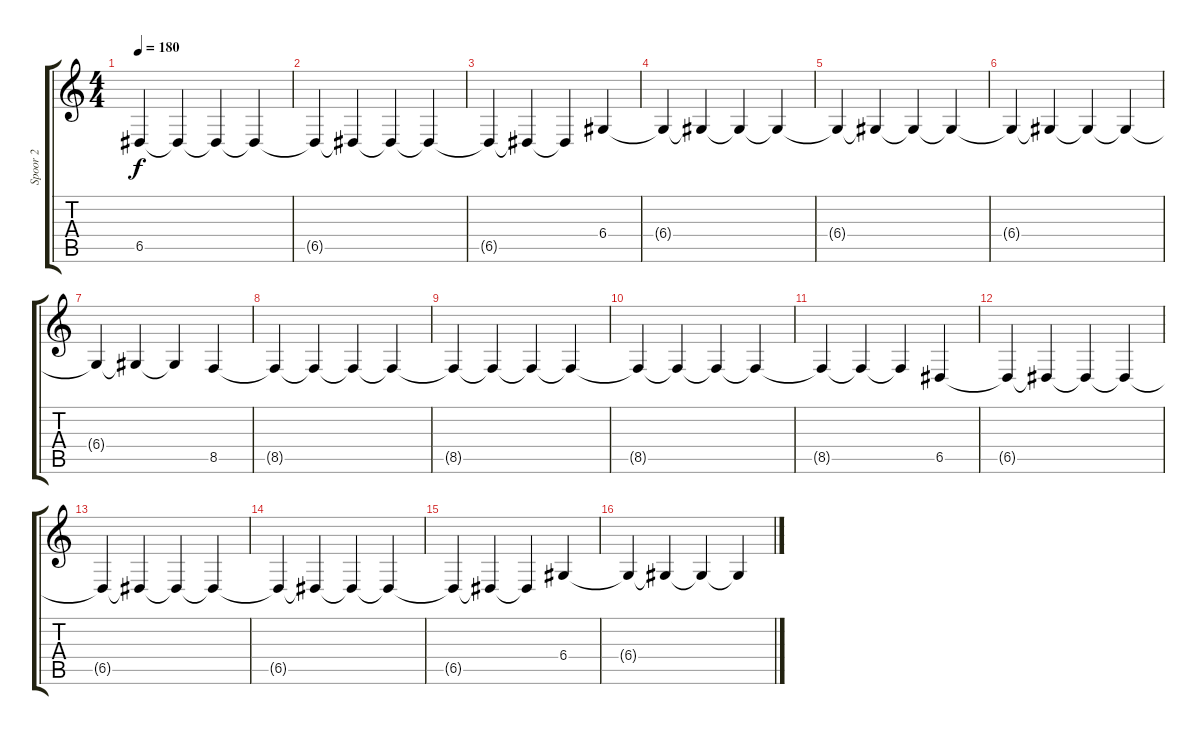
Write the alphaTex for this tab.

\track ("Spoor 2" "Spoor 2") {instrument violin}
\staff {score tabs}
\tuning (E4 B3 G3 D3 A2 E2) {hide}
\ts (4 4)
\tempo 180
\clef g2
\ks c
6.5{t}.4{dy f} 6.5{t}.4 6.5{t}.4 6.5{t}.4 |
6.5{t}.4 6.5{t}.4 6.5{t}.4 6.5{t}.4 |
6.5{t}.4 6.5{t}.4 6.5{t}.4 6.4.4 |
6.4{t}.4 6.4{t}.4 6.4{t}.4 6.4{t}.4 |
6.4{t}.4 6.4{t}.4 6.4{t}.4 6.4{t}.4 |
6.4{t}.4 6.4{t}.4 6.4{t}.4 6.4{t}.4 |
6.4{t}.4 6.4{t}.4 6.4{t}.4 8.5.4 |
8.5{t}.4 8.5{t}.4 8.5{t}.4 8.5{t}.4 |
8.5{t}.4 8.5{t}.4 8.5{t}.4 8.5{t}.4 |
8.5{t}.4 8.5{t}.4 8.5{t}.4 8.5{t}.4 |
8.5{t}.4 8.5{t}.4 8.5{t}.4 6.5.4 |
6.5{t}.4 6.5{t}.4 6.5{t}.4 6.5{t}.4 |
6.5{t}.4 6.5{t}.4 6.5{t}.4 6.5{t}.4 |
6.5{t}.4 6.5{t}.4 6.5{t}.4 6.5{t}.4 |
6.5{t}.4 6.5{t}.4 6.5{t}.4 6.4.4 |
6.4{t}.4 6.4{t}.4 6.4{t}.4 6.4{t}.4
